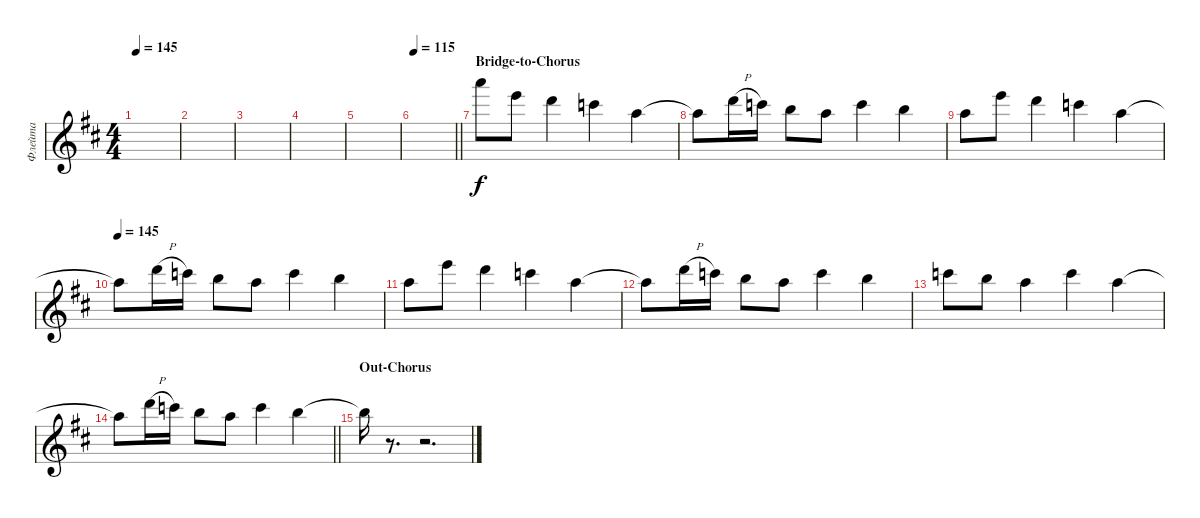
\track ("Флейта" "Флейта") {instrument panflute}
\staff {score}
\tuning (E5 B4 G4 D4 A3 E3) {hide}
\ts (4 4)
\tempo 145
\clef g2
\ks bminor
|
|
|
|
|
\tempo 115
\barLineRight lightlight
|
\section ("" "Bridge-to-Chorus")
17.1.8{dy f} 12.1.8 10.1.4 8.1.4 5.1.4 |
5.1{t}.8 10.1{h}.16 8.1.16 7.1.8 5.1.8 8.1.4 7.1.4 |
5.1.8 12.1.8 10.1.4 8.1.4 5.1.4 |
\tempo 145
5.1{t}.8 10.1{h}.16 8.1.16 7.1.8 5.1.8 8.1.4 7.1.4 |
5.1.8 12.1.8 10.1.4 8.1.4 5.1.4 |
5.1{t}.8 10.1{h}.16 8.1.16 7.1.8 5.1.8 8.1.4 7.1.4 |
8.1.8 7.1.8 5.1.4 8.1.4 5.1.4 |
\barLineRight lightlight
5.1{t}.8 10.1{h}.16 8.1.16 7.1.8 5.1.8 8.1.4 7.1.4 |
\section ("" "Out-Chorus")
7.1{t}.16 r.8{d} r.2{d}
